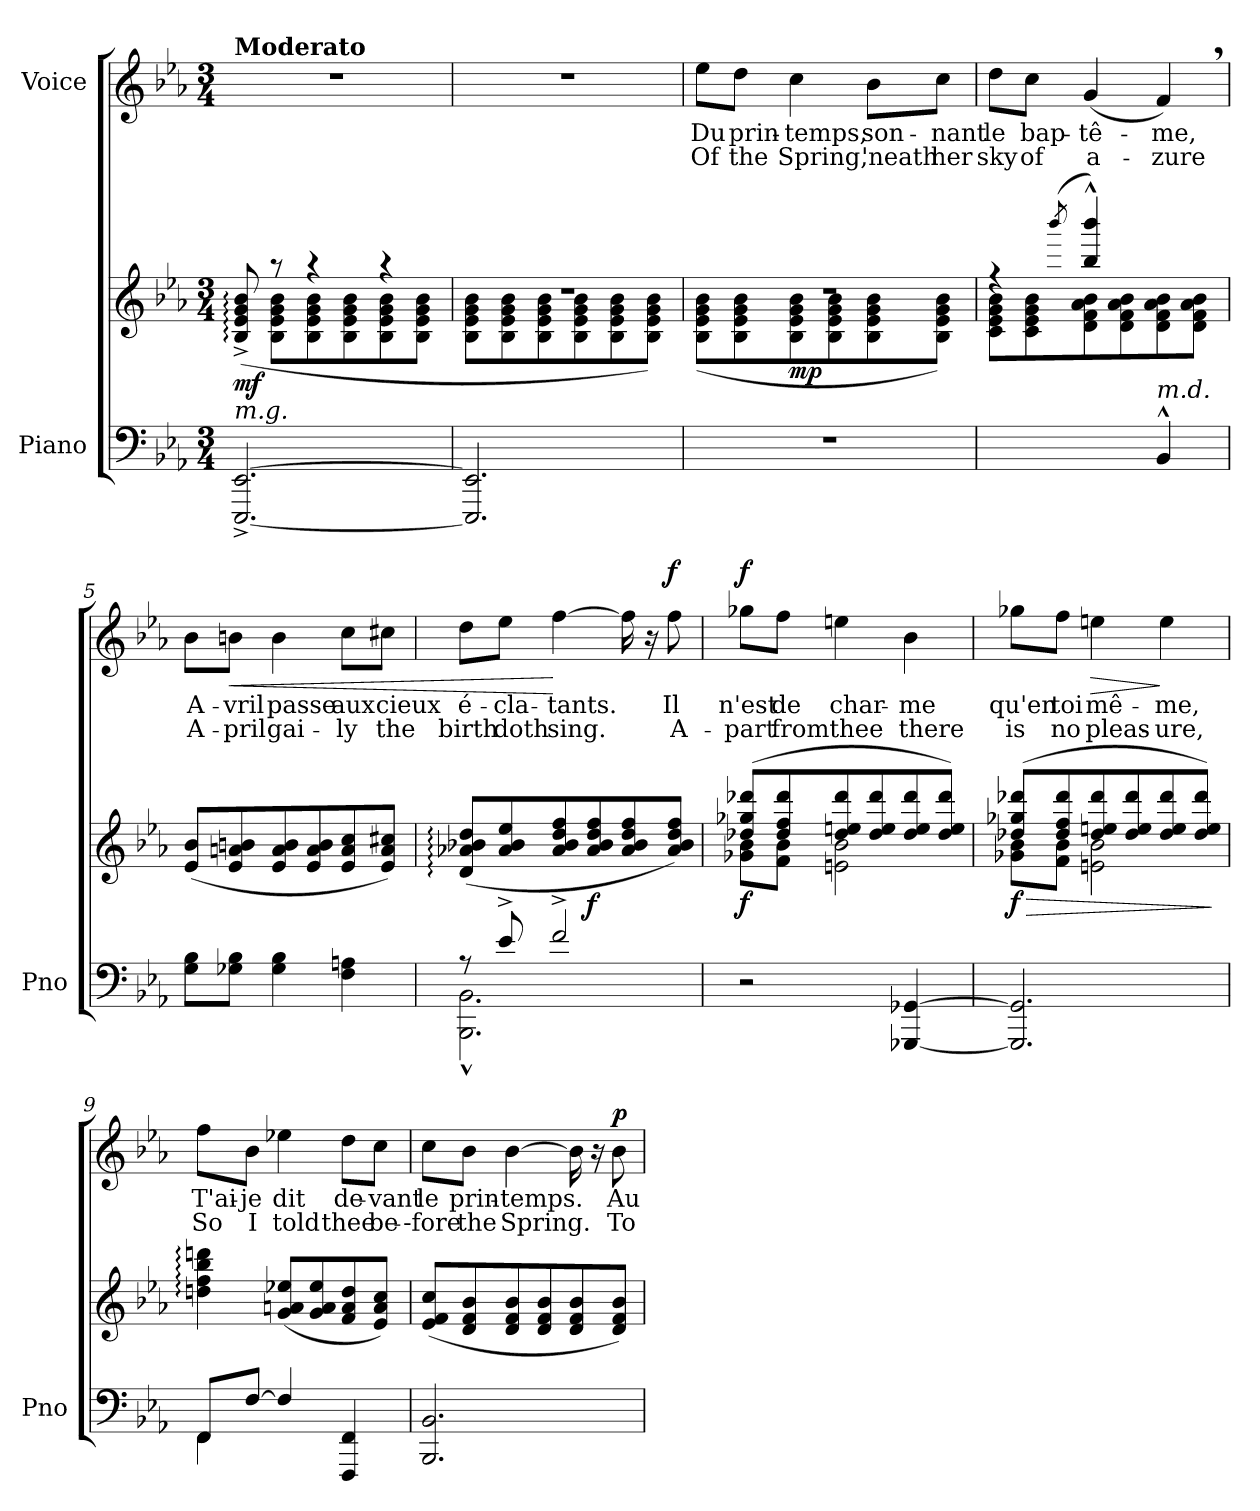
**kern	**kern	**dynam	**kern	**text	**text	**dynam
*part2	*part2	*part2	*part1	*part1	*part1	*part1
*staff3	*staff2	*staff2/3	*staff1	*staff1	*staff1	*staff1
*I"Piano	*	*	*I"Voice	*	*	*
*I'Pno	*	*	*	*	*	*
*clefF4	*clefG2	*	*clefG2	*	*	*
*k[b-e-a-]	*k[b-e-a-]	*	*k[b-e-a-]	*	*	*
*M3/4	*M3/4	*	*M3/4	*	*	*
*MM80	*MM80	*	*MM80	*	*	*
=1	=1	=1	=1	=1	=1	=1
*	*^	*	*	*	*	*
!	!	!	!	!LO:TX:a:B:t=Moderato	!	!	!
!LO:TX:a:i:t=m.g.	!	!	!	!	!	!	!
!	!	!	!LO:DY:b	!	!	!	!
[2.EEE-/^ [2.EE-/^	(>8B-/:^ 8e-/:^ 8g/:^ 8b-/:^	8ryy	mf	2.r	.	.	.
.	8raa	8B-\ 8e-\ 8g\ 8b-\L	.	.	.	.	.
.	4raa	8B-\ 8e-\ 8g\ 8b-\	.	.	.	.	.
.	.	8B-\ 8e-\ 8g\ 8b-\	.	.	.	.	.
.	4raa	8B-\ 8e-\ 8g\ 8b-\	.	.	.	.	.
.	.	8B-\ 8e-\ 8g\ 8b-\J	.	.	.	.	.
=2	=2	=2	=2	=2	=2	=2	=2
2.EEE-/] 2.EE-/]	2.rdd	8B-\ 8e-\ 8g\ 8b-\L	.	2.r	.	.	.
.	.	8B-\ 8e-\ 8g\ 8b-\	.	.	.	.	.
.	.	8B-\ 8e-\ 8g\ 8b-\	.	.	.	.	.
.	.	8B-\ 8e-\ 8g\ 8b-\	.	.	.	.	.
.	.	8B-\ 8e-\ 8g\ 8b-\	.	.	.	.	.
.	.	8B-\ 8e-\ 8g\ 8b-\J)	.	.	.	.	.
=3	=3	=3	=3	=3	=3	=3	=3
!	!	!	!	!	!LO:LY:b	!LO:LY:b	!LO:DY:a
2.r	2.rdd	(>8B-\ 8e-\ 8g\ 8b-\L	.	8ee-\L	Du	Of	other-dynamics
!	!	!	!	!	!LO:LY:b	!LO:LY:b	!
.	.	8B-\ 8e-\ 8g\ 8b-\	.	8dd\J	prin-	the	.
!	!	!	!LO:DY:b	!	!LO:LY:b	!LO:LY:b	!
.	.	8B-\ 8e-\ 8g\ 8b-\	mp	4cc\	-temps,	Spring,	.
.	.	8B-\ 8e-\ 8g\ 8b-\	.	.	.	.	.
!	!	!	!	!	!LO:LY:b	!LO:LY:b	!
.	.	8B-\ 8e-\ 8g\ 8b-\	.	8b-\L	son-	'neath	.
!	!	!	!	!	!LO:LY:b	!LO:LY:b	!
.	.	8B-\ 8e-\ 8g\ 8b-\J)	.	8cc\J	-nant	her	.
!!LO:LB:g=z
=4	=4	=4	=4	=4	=4	=4	=4
!	!	!	!	!	!LO:LY:b	!LO:LY:b	!
2ryy	4rff	8c\ 8e-\ 8g\ 8b-\L	.	8dd\L	le	sky	.
!	!	!	!	!	!LO:LY:b	!LO:LY:b	!
.	.	8c\ 8e-\ 8g\ 8b-\	.	8cc\J	bap-	of	.
.	(<8qbbb-/	.	.	.	.	.	.
!	!	!	!	!	!LO:LY:b	!LO:LY:b	!
.	4bb-/^^ 4bbb-/^^)	8d\ 8f\ 8a-\ 8b-\	.	(<4g/	-tê-	a-	.
.	.	8d\ 8f\ 8a-\ 8b-\	.	.	.	.	.
!LO:TX:a:i:t=m.d.	!	!	!	!	!	!	!
!	!	!	!	!	!LO:LY:b	!LO:LY:b	!
4BB-^^/	4rddyy	8d\ 8f\ 8a-\ 8b-\	.	4f,/)	-me,	-zure	.
.	.	8d\ 8f\ 8a-\ 8b-\J	.	.	.	.	.
=5	=5	=5	=5	=5	=5	=5	=5
!	!LO:TX:b:i:t=cresc.	!	!	!	!	!	!
!	!	!	!	!	!LO:LY:b	!LO:LY:b	!
*	*v	*v	*	*	*	*	*
8G\ 8B-\L	(>8e-/ 8b-/L	.	8b-\L	A-	A-	.
!	!	!	!	!LO:LY:b	!LO:LY:b	!LO:HP:b
8G-X\ 8B-\J	8e-/ 8an/ 8bn/	.	8bn\J	-vril	-pril	<
!	!	!	!	!LO:LY:b	!LO:LY:b	!
4G-\ 4B-\	8e-/ 8a/ 8b/	.	4b\	passe	gai-	.
.	8e-/ 8a/ 8b/	.	.	.	.	.
!	!	!	!	!LO:LY:b	!LO:LY:b	!
4F\ 4An\	8e-/ 8a/ 8cc/	.	8cc\L	aux	-ly	.
!	!	!	!	!LO:LY:b	!LO:LY:b	!
.	8e-/ 8a/ 8cc#X/J)	.	8cc#X\J	cieux	the	.
=6	=6	=6	=6	=6	=6	=6
*^	*	*	*	*	*	*
!	!	!	!	!	!LO:LY:b	!LO:LY:b	!
8rA	2.BBB-\^^ 2.BB-\^^	(>8d/: 8a-X/: 8b-X/: 8dd/:L	.	8dd\L	é-	birth	.
!	!	!	!	!	!LO:LY:b	!LO:LY:b	!
8e-^/	.	8a-/ 8b-/ 8ee-/	.	8ee-\J	-cla-	doth	.
!	!	!	!	!	!LO:LY:b	!LO:LY:b	!
2f^/	.	8a-/ 8b-/ 8dd/ 8ff/	.	[4ff\	-tants.	sing.	[
!	!	!	!LO:DY:b	!	!	!	!
.	.	8a-/ 8b-/ 8dd/ 8ff/	f	.	.	.	.
.	.	8a-/ 8b-/ 8dd/ 8ff/	.	16ff\]	.	.	.
.	.	.	.	16r	.	.	.
!	!	!	!	!	!LO:LY:b	!LO:LY:b	!LO:DY:a
.	.	8a-/ 8b-/ 8dd/ 8ff/J)	.	8ff\	Il	A-	f
*v	*v	*	*	*	*	*	*
!!LO:LB:g=z
=7	=7	=7	=7	=7	=7	=7
*	*^	*	*	*	*	*
!	!	!	!LO:DY:b	!	!LO:LY:b	!LO:LY:b	!LO:DY:a
2r	(>8dd-X/ 8gg-X/ 8ddd-X/L	8g-X\ 8b-\L	f	8gg-X\L	n'est	-part	f
!	!	!	!	!	!LO:LY:b	!LO:LY:b	!
.	8dd-/ 8ff/ 8ddd-/	8f\ 8b-\J	.	8ff\J	de	from	.
!	!	!	!	!	!LO:LY:b	!LO:LY:b	!
.	8dd-/ 8een/ 8ddd-/	2en\ 2b-\	.	4een\	char-	thee	.
.	8dd-/ 8ee/ 8ddd-/	.	.	.	.	.	.
!	!	!	!	!	!LO:LY:b	!LO:LY:b	!
[4GGG-X/ [4GG-X/	8dd-/ 8ee/ 8ddd-/	.	.	4b-\	-me	there	.
.	8dd-/ 8ee/ 8ddd-/J)	.	.	.	.	.	.
=8	=8	=8	=8	=8	=8	=8	=8
!	!	!	!LO:HP:b	!	!LO:LY:b	!LO:LY:b	!
!	!	!	!LO:DY:n=1:b	!	!	!	!
2.GGG-/] 2.GG-/]	(>8dd-X/ 8gg-X/ 8ddd-X/L	8g-X\ 8b-\L	> f	8gg-X\L	qu'en	is	.
!	!	!	!	!	!LO:LY:b	!LO:LY:b	!
.	8dd-/ 8ff/ 8ddd-/	8f\ 8b-\J	.	8ff\J	toi	no	.
!	!	!	!	!	!LO:LY:b	!LO:LY:b	!LO:HP:b
.	8dd-/ 8een/ 8ddd-/	2en\ 2b-\	.	4een\	mê-	pleas-	>
.	8dd-/ 8ee/ 8ddd-/	.	.	.	.	.	.
!	!	!	!	!	!LO:LY:b	!LO:LY:b	!
.	8dd-/ 8ee/ 8ddd-/	.	.	4ee\	-me,	-ure,	]
.	8dd-/ 8ee/ 8ddd-/J)	.	.	.	.	.	.
*	*v	*v	*	*	*	*	*
.	.	]	.	.	.	.
=9	=9	=9	=9	=9	=9	=9
*^	*	*	*	*	*	*
!	!	!	!LO:DY:b	!	!LO:LY:b	!LO:LY:b	!LO:DY:a
8FF/L	4FF\	4ddn\: 4ff\: 4bb-\: 4dddn\:	other-dynamics	8ff\L	T'ai-	So	other-dynamics
!	!	!	!	!	!LO:LY:b	!LO:LY:b	!
[8F/J	.	.	.	8b-\J	-je	I	.
!	!	!	!	!	!LO:LY:b	!LO:LY:b	!
4F/]	2ryy	(<8g/ 8an/ 8ee-X/L	.	4ee-X\	dit	told	.
.	.	8g/ 8a/ 8ee-/	.	.	.	.	.
!	!	!	!	!	!LO:LY:b	!LO:LY:b	!
4FFF/ 4FF/	.	8f/ 8a/ 8dd/	.	8dd\L	de-	thee	.
!	!	!	!	!	!LO:LY:b	!LO:LY:b	!
.	.	8e-/ 8a/ 8cc/J)	.	8cc\J	-vant	be-	.
*v	*v	*	*	*	*	*	*
!!LO:PB:g=z
=10	=10	=10	=10	=10	=10	=10
!	!	!	!	!LO:LY:b	!LO:LY:b	!
2.BBB-/ 2.BB-/	(>8e-/ 8f/ 8cc/L	.	8cc\L	le	--fore	.
!	!	!	!	!LO:LY:b	!LO:LY:b	!
.	8d/ 8f/ 8b-/	.	8b-\J	prin-	the	.
!	!	!	!	!LO:LY:b	!LO:LY:b	!
.	8d/ 8f/ 8b-/	.	[4b-\	-temps.	Spring.	.
.	8d/ 8f/ 8b-/	.	.	.	.	.
.	8d/ 8f/ 8b-/	.	16b-\]	.	.	.
.	.	.	16r	.	.	.
!	!	!	!	!LO:LY:b	!LO:LY:b	!LO:DY:b
.	8d/ 8f/ 8b-/J)	.	8b-\	Au	To	p
=	=	=	=	=	=	=
*-	*-	*-	*-	*-	*-	*-
